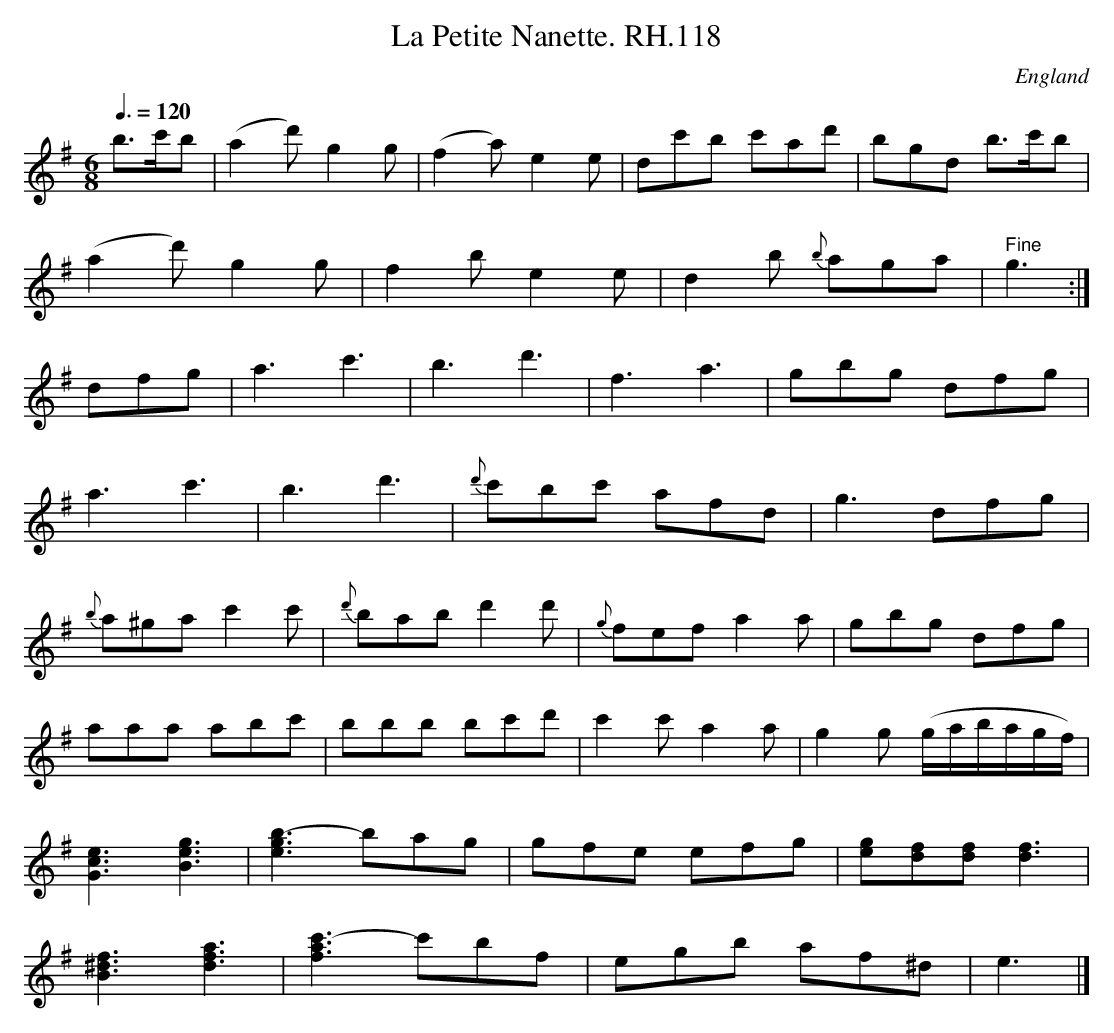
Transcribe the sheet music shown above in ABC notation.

X:1
T:La Petite Nanette. RH.118
O:England
M:6/8
L:1/8
Q:3/8=120
K:G major
b>c'b|\
(a2d') g2g|(f2a) e2e|dc'b c'ad'|bgd b>c'b|!
(a2d') g2g|f2b e2e|d2b {b}aga|" Fine"g3:|!
dfg|a3 c'3|b3 d'3|f3 a3|gbg dfg|!
a3 c'3|b3 d'3|{d'}c'bc' afd|g3 dfg|!
{b}a^ga c'2c'|{d'}bab d'2d'|{g}fef a2a|gbg dfg|!
aaa abc'|bbb bc'd'|c'2c' a2a|g2g (g/a/b/a/g/f/)|!
[G3c3e3] [B3e3g3]|[e3g3b3-] bag|\
gfe efg|[eg][df][df] [d3f3]|!
[B3^d3f3] [d3f3a3]|[f3a3c'3-] c'bf|egb af^d|e3|]
